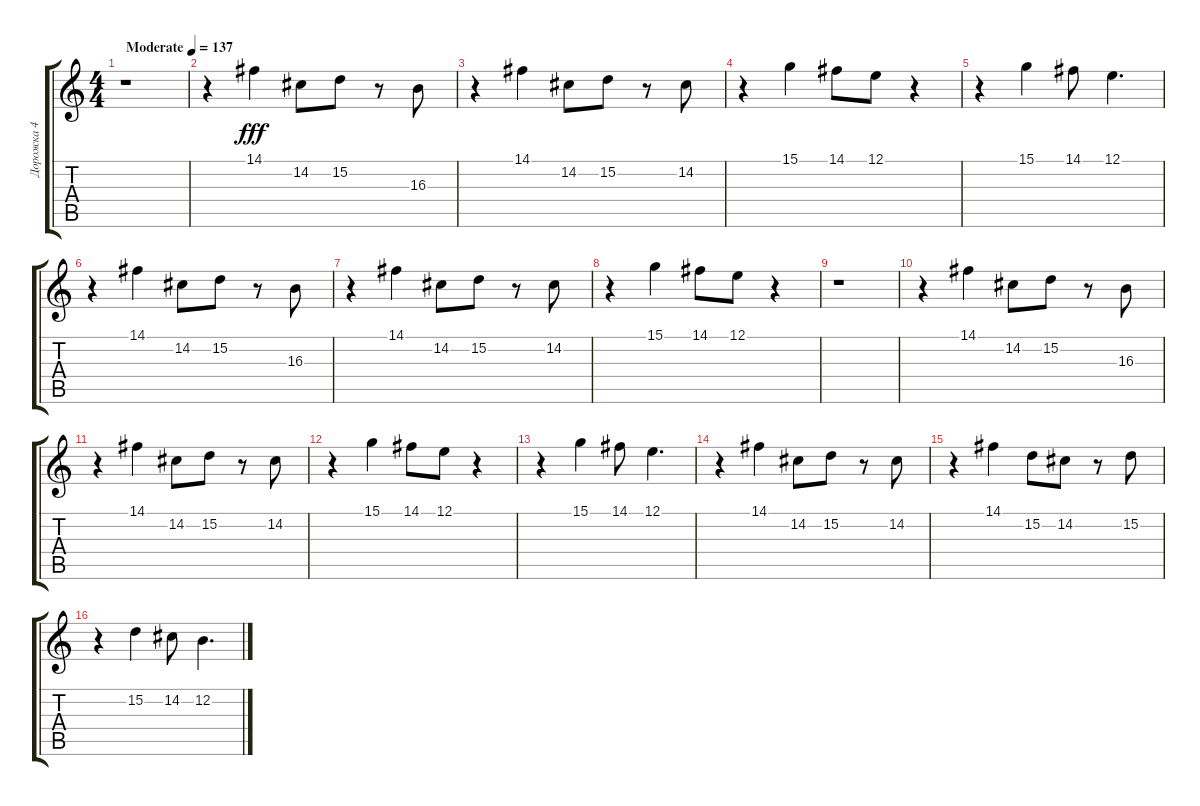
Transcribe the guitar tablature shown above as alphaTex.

\track ("Дорожка 4" "Дорожка 4") {instrument lead2sawtooth}
\staff {score tabs}
\tuning (E4 B3 G3 D3 A2 E2) {hide}
\ts (4 4)
\tempo (137 "Moderate")
\clef g2
\ks c
r.1{dy fff instrument lead2sawtooth} |
r.4 14.1.4{volume 13} 14.2.8 15.2.8 r.8 16.3.8{volume 13} |
r.4 14.1.4{volume 13} 14.2.8{volume 14} 15.2.8{volume 14} r.8 14.2.8 |
r.4 15.1.4 14.1.8 12.1.8 r.4 |
r.4 15.1.4 14.1.8 12.1.4{d} |
r.4 14.1.4 14.2.8 15.2.8 r.8 16.3.8 |
r.4 14.1.4 14.2.8 15.2.8 r.8 14.2.8 |
r.4 15.1.4 14.1.8 12.1.8 r.4 |
r.1 |
r.4 14.1.4 14.2.8 15.2.8 r.8 16.3.8 |
r.4 14.1.4 14.2.8 15.2.8 r.8 14.2.8 |
r.4 15.1.4 14.1.8 12.1.8 r.4 |
r.4 15.1.4 14.1.8 12.1.4{d} |
r.4 14.1.4 14.2.8 15.2.8 r.8 14.2.8 |
r.4 14.1.4 15.2.8 14.2.8 r.8 15.2.8 |
r.4 15.2.4 14.2.8 12.2.4{d}
